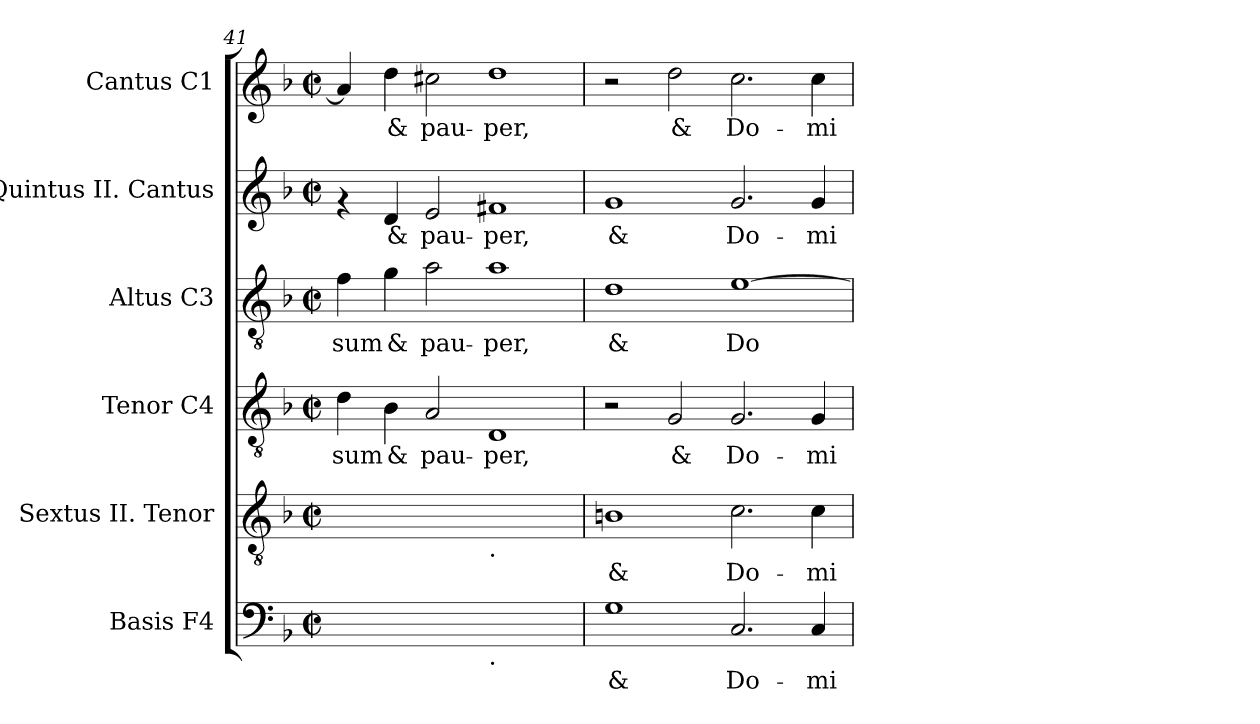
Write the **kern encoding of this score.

**kern	**text	**kern	**text	**kern	**text	**kern	**text	**kern	**text	**kern	**text
*part6	*part6	*part5	*part5	*part4	*part4	*part3	*part3	*part2	*part2	*part1	*part1
*staff6	*staff6	*staff5	*staff5	*staff4	*staff4	*staff3	*staff3	*staff2	*staff2	*staff1	*staff1
*I"Basis  F4	*	*I"Sextus  II. Tenor	*	*I"Tenor  C4	*	*I"Altus  C3	*	*I"Quintus  II. Cantus	*	*I"Cantus  C1	*
*I'B	*	*	*	*I'T	*	*I'A	*	*	*	*I'C	*
!!LO:LB:g=z
*clefF4	*	*clefGv2	*	*clefGv2	*	*clefGv2	*	*clefG2	*	*clefG2	*
*k[b-]	*	*k[b-]	*	*k[b-]	*	*k[b-]	*	*k[b-]	*	*k[b-]	*
*F:	*	*F:	*	*F:	*	*F:	*	*F:	*	*F:	*
*M2/2	*	*M2/2	*	*M2/2	*	*M2/2	*	*M2/2	*	*M2/2	*
*met(c|)	*	*met(c|)	*	*met(c|)	*	*met(c|)	*	*met(c|)	*	*met(c|)	*
=41	=41	=41	=41	=41	=41	=41	=41	=41	=41	=41	=41
!	!	!	!	!	!LO:LY:b:cj	!	!LO:LY:b:cj	!	!	!	!LO:LY:b:cj
1ryy	.	1ryy	.	4d\	sum	4f\	sum	4rf	.	4a/]	.
!	!	!	!	!	!LO:LY:b:cj	!	!LO:LY:b:cj	!	!LO:LY:b:cj	!	!LO:LY:b:cj
.	.	.	.	4B-\	&	4g\	&	4d/	&	4dd\	&
!	!	!	!	!	!LO:LY:b:cj	!	!LO:LY:b:cj	!	!LO:LY:b:cj	!	!LO:LY:b:cj
.	.	.	.	2A/	pau-	2a\	pau-	2e/	pau-	2cc#X\	pau-
!	!	!LO:TX:b:t=.	!	!	!	!	!	!	!	!	!
!LO:TX:b:t=.	!	!	!	!	!	!	!	!	!	!	!
!	!	!	!	!	!LO:LY:b:cj	!	!LO:LY:b:cj	!	!LO:LY:b:cj	!	!LO:LY:b:cj
1ryy	.	1ryy	.	1D	-per,	1a	-per,	1f#X	-per,	1dd	-per,
=42	=42	=42	=42	=42	=42	=42	=42	=42	=42	=42	=42
!	!LO:LY:b:cj	!	!LO:LY:b:rj	!	!	!	!LO:LY:b:cj	!	!LO:LY:b:cj	!	!
1G	&	1Bn	&	2r	.	1d	&	1g	&	2r	.
!	!	!	!	!	!LO:LY:b:cj	!	!	!	!	!	!LO:LY:b:cj
.	.	.	.	2G/	&	.	.	.	.	2dd\	&
!	!LO:LY:b:cj	!	!LO:LY:b:rj	!	!LO:LY:b:cj	!	!LO:LY:b:cj	!	!LO:LY:b:cj	!	!LO:LY:b:cj
2.C/	Do-	2.c\	Do-	2.G/	Do-	[>1e	Do-	2.g/	Do-	2.cc\	Do-
!	!LO:LY:b:cj	!	!LO:LY:b:rj	!	!LO:LY:b:cj	!	!	!	!LO:LY:b:cj	!	!LO:LY:b:cj
4C/	-mi-	4c\	-mi-	4G/	-mi-	.	.	4g/	-mi-	4cc\	-mi-
=	=	=	=	=	=	=	=	=	=	=	=
*-	*-	*-	*-	*-	*-	*-	*-	*-	*-	*-	*-
